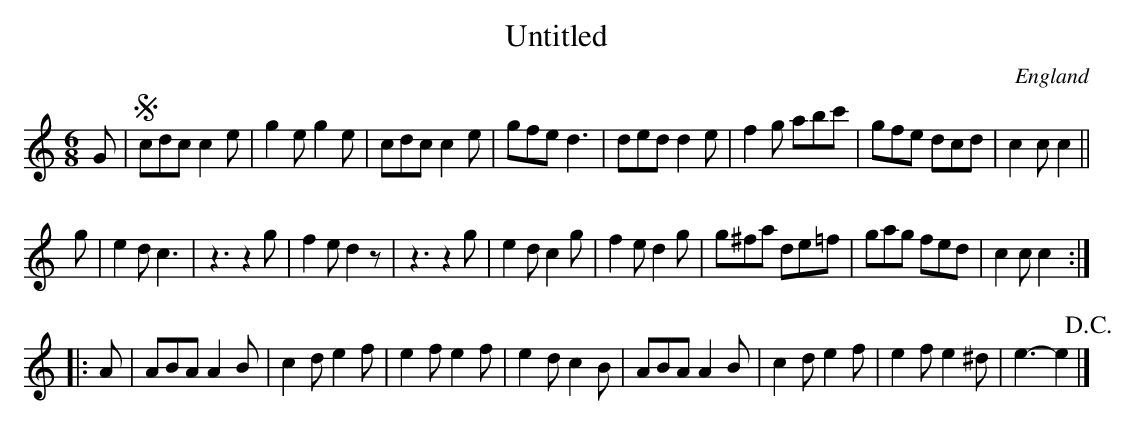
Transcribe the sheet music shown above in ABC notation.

X:1
T:Untitled
L:1/8
M:6/8
O:England
K:C major
G | \
!segno! \
cdc c2e | g2e g2e  | cdc c2e | gfe d3 | \
ded d2e | f2g abc' | gfe dcd | c2c c2 ||
g | \
e2d c3  | z3  z2g | f2e  d2z  | z3 z2g | \
e2d c2g | f2e d2g | g^fa de=f | gag fed | c2c c2 ::
A | \
ABA A2B | c2d e2f | e2f e2f | e2d c2B | \
ABA A2B | c2d e2f | e2f e2^d | e3-e2 !D.C.! |]
